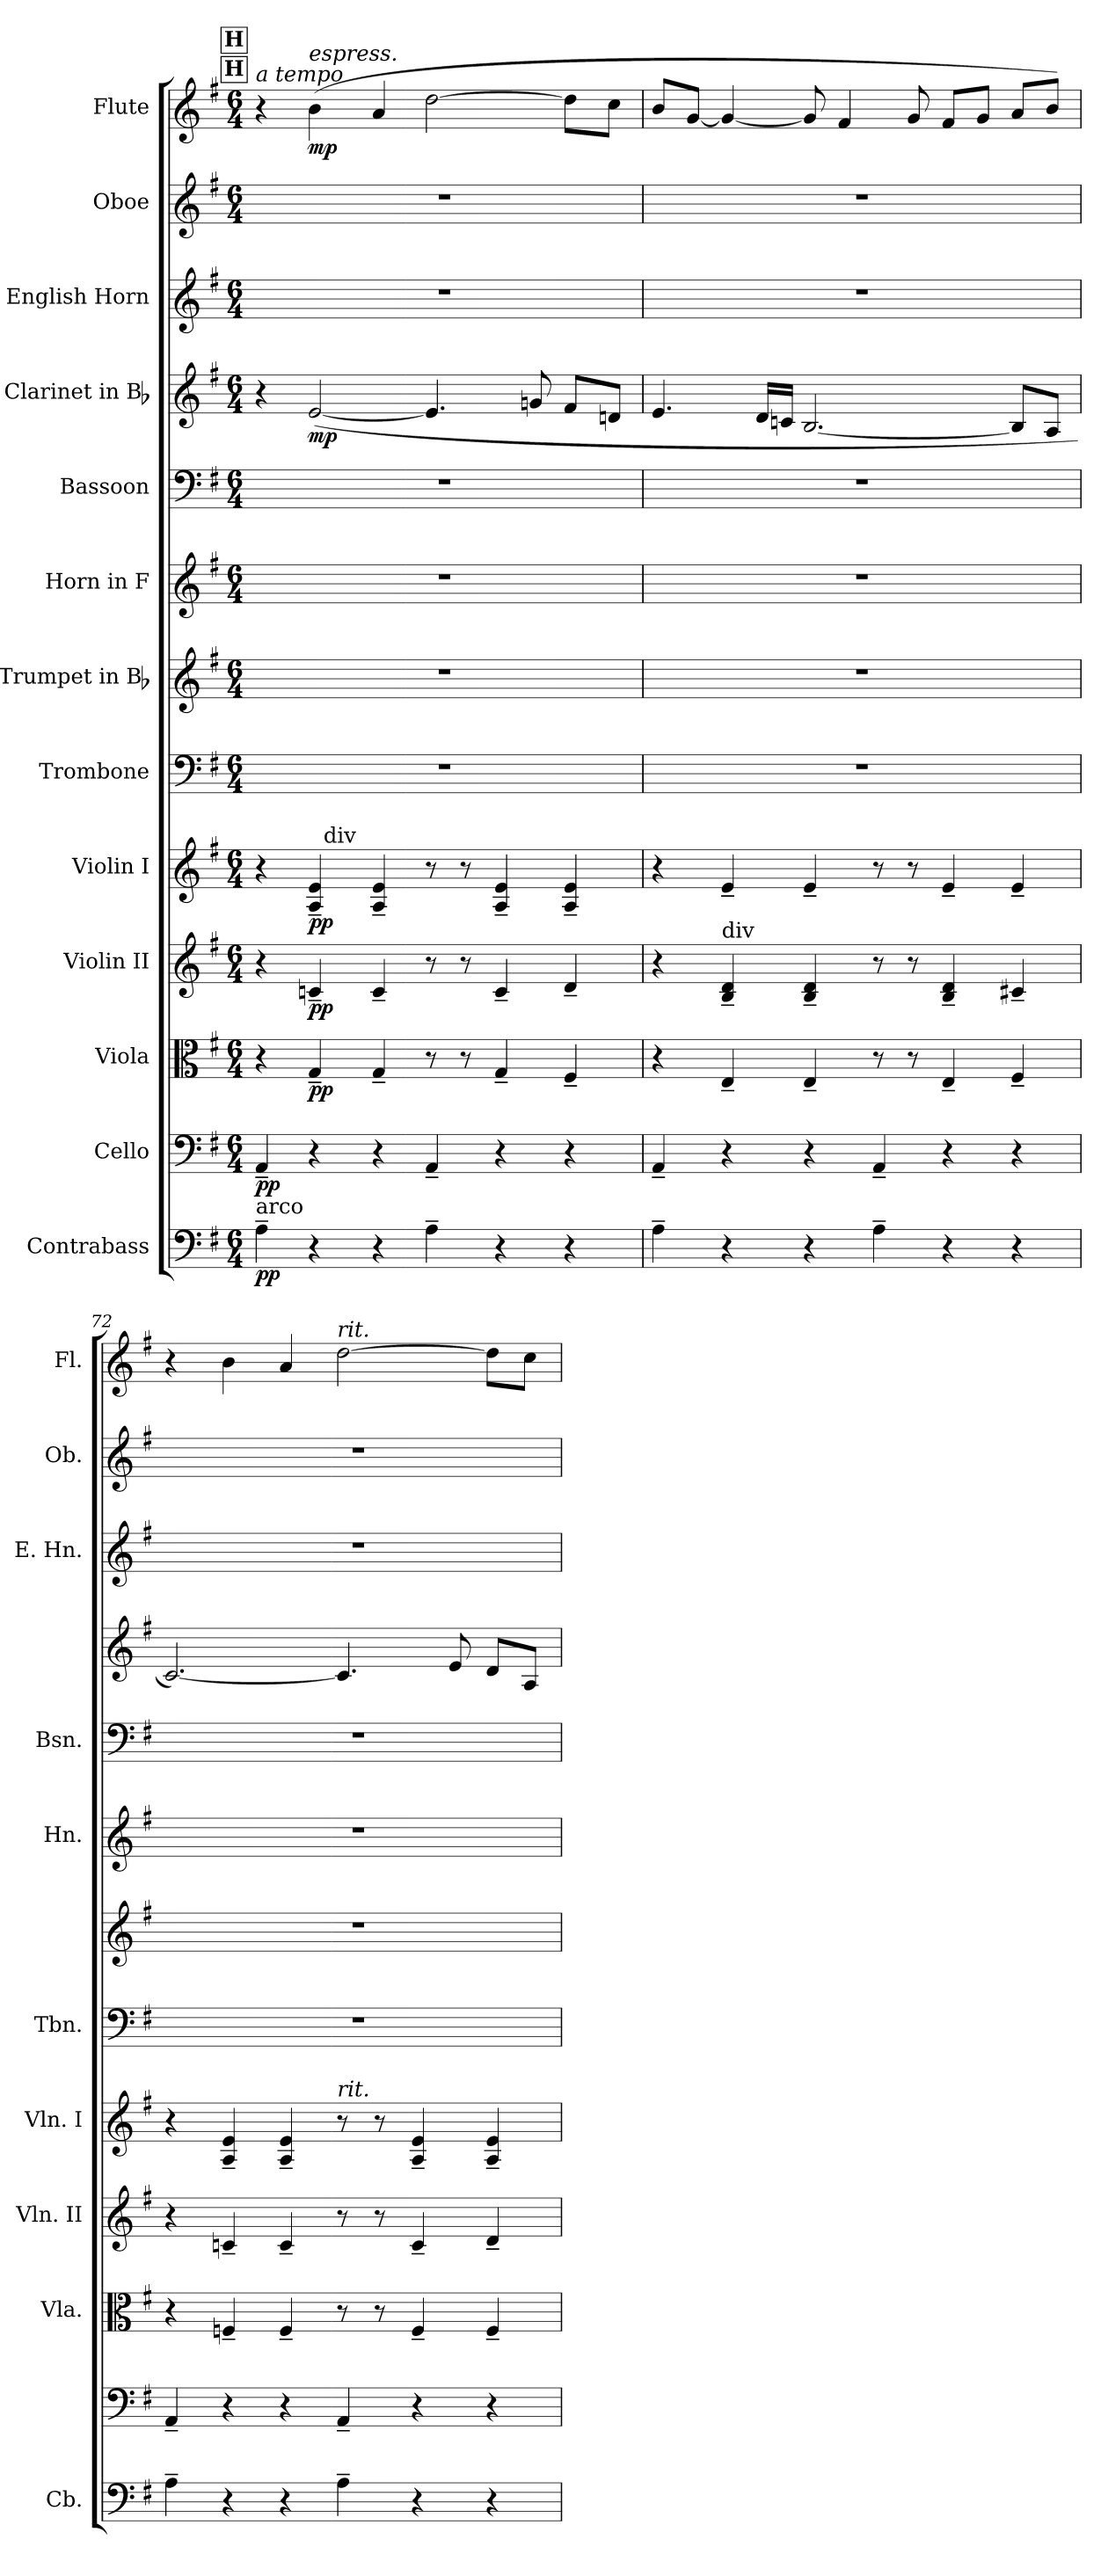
**kern	**dynam	**kern	**dynam	**kern	**dynam	**kern	**dynam	**kern	**dynam	**kern	**kern	**kern	**kern	**kern	**dynam	**kern	**kern	**kern	**dynam
*part13	*part13	*part12	*part12	*part11	*part11	*part10	*part10	*part9	*part9	*part8	*part7	*part6	*part5	*part4	*part4	*part3	*part2	*part1	*part1
*staff13	*staff13	*staff12	*staff12	*staff11	*staff11	*staff10	*staff10	*staff9	*staff9	*staff8	*staff7	*staff6	*staff5	*staff4	*staff4	*staff3	*staff2	*staff1	*staff1
*I"Contrabass	*	*I"Cello	*	*I"Viola	*	*I"Violin II	*	*I"Violin I	*	*I"Trombone	*I"Trumpet in Bb	*I"Horn in F	*I"Bassoon	*I"Clarinet in Bb	*	*I"English Horn	*I"Oboe	*I"Flute	*
*I'Cb.	*	*	*	*I'Vla.	*	*I'Vln. II	*	*I'Vln. I	*	*I'Tbn.	*	*I'Hn.	*I'Bsn.	*	*	*I'E. Hn.	*I'Ob.	*I'Fl.	*
!!LO:PB:g=z
*clefF4	*	*clefF4	*	*clefC3	*	*clefG2	*	*clefG2	*	*clefF4	*clefG2	*clefG2	*clefF4	*clefG2	*	*clefG2	*clefG2	*clefG2	*
*ITrd7c12	*	*	*	*	*	*	*	*	*	*	*	*	*	*	*	*	*	*	*
*k[f#]	*	*k[f#]	*	*k[f#]	*	*k[f#]	*	*k[f#]	*	*k[f#]	*k[f#]	*k[f#]	*k[f#]	*k[f#]	*	*k[f#]	*k[f#]	*k[f#]	*
*G:	*	*G:	*	*G:	*	*G:	*	*G:	*	*G:	*G:	*G:	*G:	*G:	*	*G:	*G:	*G:	*
*M6/4	*	*M6/4	*	*M6/4	*	*M6/4	*	*M6/4	*	*M6/4	*M6/4	*M6/4	*M6/4	*M6/4	*	*M6/4	*M6/4	*M6/4	*
!!LO:REH:place=s1:a:B:fs=8.8:t=H
!!LO:REH:place=s9:a:B:fs=8.8:t=H
=70	=70	=70	=70	=70	=70	=70	=70	=70	=70	=70	=70	=70	=70	=70	=70	=70	=70	=70	=70
!	!	!	!	!	!	!	!	!	!	!	!	!	!	!	!	!	!	!LO:TX:a:i:t=a tempo	!
!	!	!	!	!	!	!	!	!LO:TX:a:i:t=a tempo	!	!	!	!	!	!	!	!	!	!	!
!LO:TX:a:t=arco	!	!	!	!	!	!	!	!	!	!	!	!	!	!	!	!	!	!	!
!	!LO:DY:b	!	!LO:DY:b	!	!	!	!	!	!	!	!	!	!	!	!	!	!	!	!
*	*	*	*	*	*	*	*	*^	*	*	*	*	*	*	*	*	*	*	*
4AA~>\	pp	4AA~</	pp	4r	.	4r	.	4r	4ryy	.	1.r	1.r	1.r	1.r	4r	.	1.r	1.r	4r	.
!	!	!	!	!	!	!	!	!	!	!	!	!	!	!	!	!	!	!	!LO:TX:a:i:t=espress.	!
!	!	!	!	!	!LO:DY:b	!	!LO:DY:b	!	!	!LO:DY:b	!	!	!	!	!	!LO:DY:b	!	!	!	!LO:DY:b
4r	.	4r	.	4G~</	pp	4cn~</	pp	4A/~< 4e/~<	32ryy	pp	.	.	.	.	(<[2e/	mp	.	.	(>4b\	mp
!	!	!	!	!	!	!	!	!	!LO:TX:a:t=div	!	!	!	!	!	!	!	!	!	!	!
.	.	.	.	.	.	.	.	.	1ryy	.	.	.	.	.	.	.	.	.	.	.
4r	.	4r	.	4G~</	.	4c~</	.	4A/~< 4e/~<	.	.	.	.	.	.	.	.	.	.	4a/	.
4AA~>\	.	4AA~</	.	8r	.	8r	.	8r	.	.	.	.	.	.	4.e/]	.	.	.	[2dd\	.
.	.	.	.	8r	.	8r	.	8r	.	.	.	.	.	.	.	.	.	.	.	.
4r	.	4r	.	4G~</	.	4c~</	.	4A/~< 4e/~<	.	.	.	.	.	.	.	.	.	.	.	.
.	.	.	.	.	.	.	.	.	.	.	.	.	.	.	8gn/	.	.	.	.	.
4r	.	4r	.	4F#~</	.	4d~</	.	4A/~< 4e/~<	.	.	.	.	.	.	8f#/L	.	.	.	8dd\L]	.
.	.	.	.	.	.	.	.	.	8..ryy	.	.	.	.	.	.	.	.	.	.	.
.	.	.	.	.	.	.	.	.	.	.	.	.	.	.	8dn/J	.	.	.	8cc\J	.
*	*	*	*	*	*	*	*	*v	*v	*	*	*	*	*	*	*	*	*	*	*
=71	=71	=71	=71	=71	=71	=71	=71	=71	=71	=71	=71	=71	=71	=71	=71	=71	=71	=71	=71
4AA~>\	.	4AA~</	.	4r	.	4r	.	4r	.	1.r	1.r	1.r	1.r	4.e/	.	1.r	1.r	8b/L	.
.	.	.	.	.	.	.	.	.	.	.	.	.	.	.	.	.	.	[8g/J	.
!	!	!	!	!	!	!LO:TX:a:t=div	!	!	!	!	!	!	!	!	!	!	!	!	!
4r	.	4r	.	4E~</	.	4B/~< 4d/~<	.	4e~</	.	.	.	.	.	.	.	.	.	4g/_	.
.	.	.	.	.	.	.	.	.	.	.	.	.	.	16d/LL	.	.	.	.	.
.	.	.	.	.	.	.	.	.	.	.	.	.	.	16cn/JJ	.	.	.	.	.
4r	.	4r	.	4E~</	.	4B/~< 4d/~<	.	4e~</	.	.	.	.	.	[2.B/	.	.	.	8g/]	.
.	.	.	.	.	.	.	.	.	.	.	.	.	.	.	.	.	.	4f#/	.
4AA~>\	.	4AA~</	.	8r	.	8r	.	8r	.	.	.	.	.	.	.	.	.	.	.
.	.	.	.	8r	.	8r	.	8r	.	.	.	.	.	.	.	.	.	8g/	.
4r	.	4r	.	4E~</	.	4B/~< 4d/~<	.	4e~</	.	.	.	.	.	.	.	.	.	8f#/L	.
.	.	.	.	.	.	.	.	.	.	.	.	.	.	.	.	.	.	8g/J	.
4r	.	4r	.	4F#~</	.	4c#X~</	.	4e~</	.	.	.	.	.	8B/L]	.	.	.	8a/L	.
.	.	.	.	.	.	.	.	.	.	.	.	.	.	8A/J	.	.	.	8b/J)	.
=72	=72	=72	=72	=72	=72	=72	=72	=72	=72	=72	=72	=72	=72	=72	=72	=72	=72	=72	=72
4AA~>\	.	4AA~</	.	4r	.	4r	.	4r	.	1.r	1.r	1.r	1.r	[2.c/)	.	1.r	1.r	4r	.
4r	.	4r	.	4Fn~</	.	4cn~</	.	4A/~< 4e/~<	.	.	.	.	.	.	.	.	.	4b\	.
4r	.	4r	.	4F~</	.	4c~</	.	4A/~< 4e/~<	.	.	.	.	.	.	.	.	.	4a/	.
!	!	!	!	!	!	!	!	!	!	!	!	!	!	!	!	!	!	!LO:TX:a:i:t=rit.	!
!	!	!	!	!	!	!	!	!LO:TX:a:i:t=rit.	!	!	!	!	!	!	!	!	!	!	!
4AA~>\	.	4AA~</	.	8r	.	8r	.	8r	.	.	.	.	.	4.c/]	.	.	.	[2dd\	.
.	.	.	.	8r	.	8r	.	8r	.	.	.	.	.	.	.	.	.	.	.
4r	.	4r	.	4F~</	.	4c~</	.	4A/~< 4e/~<	.	.	.	.	.	.	.	.	.	.	.
.	.	.	.	.	.	.	.	.	.	.	.	.	.	8e/	.	.	.	.	.
4r	.	4r	.	4F~</	.	4d~</	.	4A/~< 4e/~<	.	.	.	.	.	8d/L	.	.	.	8dd\L]	.
.	.	.	.	.	.	.	.	.	.	.	.	.	.	8A/J	.	.	.	8cc\J	.
=	=	=	=	=	=	=	=	=	=	=	=	=	=	=	=	=	=	=	=
*-	*-	*-	*-	*-	*-	*-	*-	*-	*-	*-	*-	*-	*-	*-	*-	*-	*-	*-	*-
